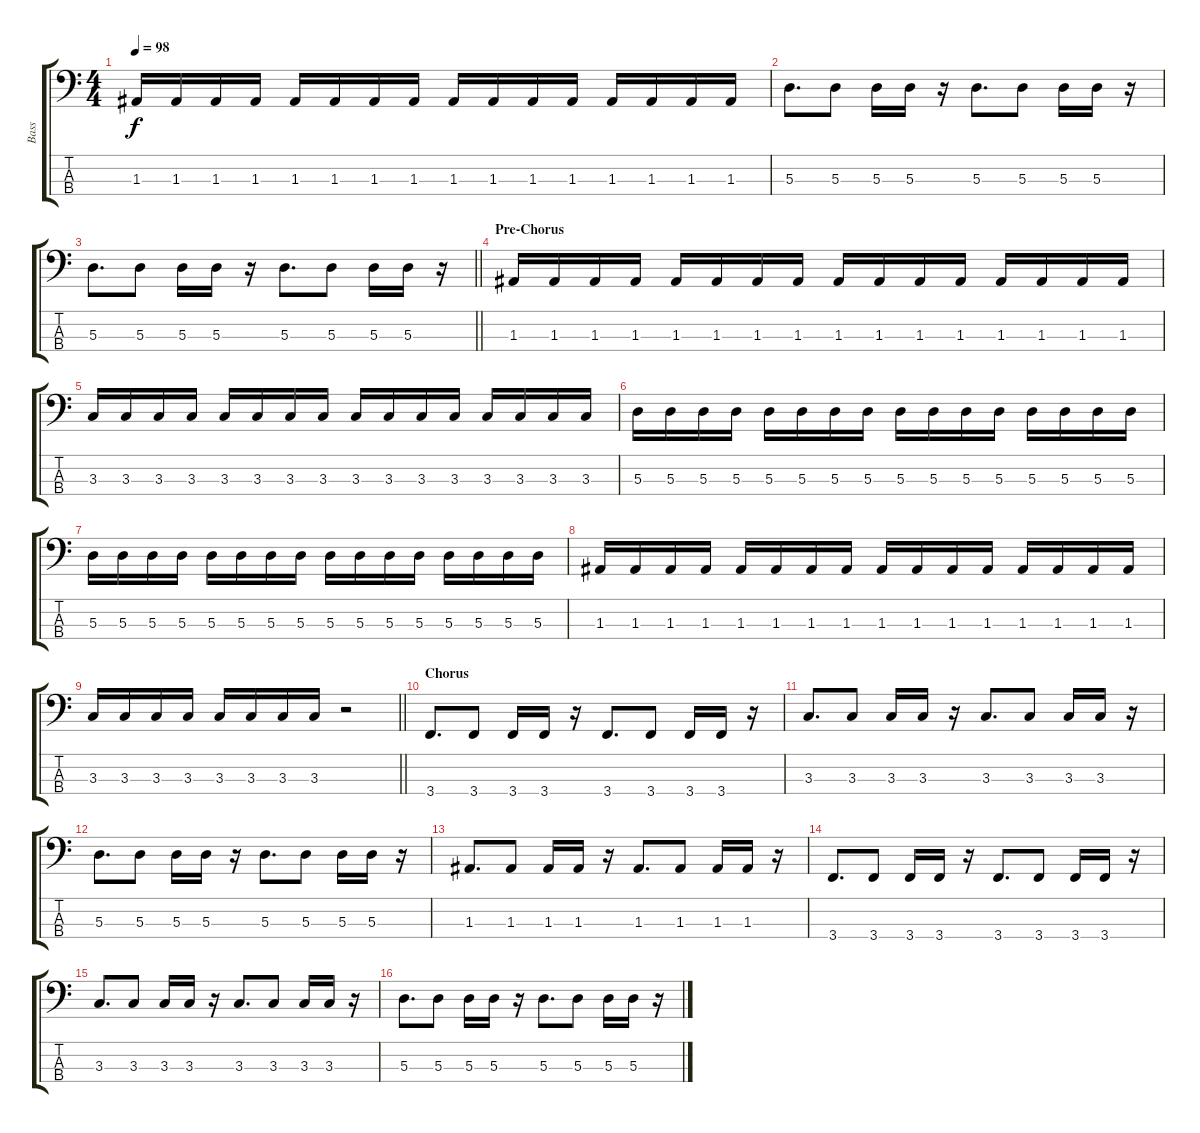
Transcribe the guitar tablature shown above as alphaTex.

\track ("Bass" "Bass") {instrument electricbassfinger}
\staff {score tabs}
\tuning (G2 D2 A1 D1) {hide}
\ts (4 4)
\tempo 98
\clef f4
\ks c
1.3.16{dy f} 1.3.16 1.3.16 1.3.16 1.3.16 1.3.16 1.3.16 1.3.16 1.3.16 1.3.16 1.3.16 1.3.16 1.3.16 1.3.16 1.3.16 1.3.16 |
5.3.8{d} 5.3.8 5.3.16 5.3.16 r.16 5.3.8{d} 5.3.8 5.3.16 5.3.16 r.16 |
\barLineRight lightlight
5.3.8{d} 5.3.8 5.3.16 5.3.16 r.16 5.3.8{d} 5.3.8 5.3.16 5.3.16 r.16 |
\section ("" "Pre-Chorus")
1.3.16 1.3.16 1.3.16 1.3.16 1.3.16 1.3.16 1.3.16 1.3.16 1.3.16 1.3.16 1.3.16 1.3.16 1.3.16 1.3.16 1.3.16 1.3.16 |
3.3.16 3.3.16 3.3.16 3.3.16 3.3.16 3.3.16 3.3.16 3.3.16 3.3.16 3.3.16 3.3.16 3.3.16 3.3.16 3.3.16 3.3.16 3.3.16 |
5.3.16 5.3.16 5.3.16 5.3.16 5.3.16 5.3.16 5.3.16 5.3.16 5.3.16 5.3.16 5.3.16 5.3.16 5.3.16 5.3.16 5.3.16 5.3.16 |
5.3.16 5.3.16 5.3.16 5.3.16 5.3.16 5.3.16 5.3.16 5.3.16 5.3.16 5.3.16 5.3.16 5.3.16 5.3.16 5.3.16 5.3.16 5.3.16 |
1.3.16 1.3.16 1.3.16 1.3.16 1.3.16 1.3.16 1.3.16 1.3.16 1.3.16 1.3.16 1.3.16 1.3.16 1.3.16 1.3.16 1.3.16 1.3.16 |
\barLineRight lightlight
3.3.16 3.3.16 3.3.16 3.3.16 3.3.16 3.3.16 3.3.16 3.3.16 r.2 |
\section ("" "Chorus")
3.4.8{d} 3.4.8 3.4.16 3.4.16 r.16 3.4.8{d} 3.4.8 3.4.16 3.4.16 r.16 |
3.3.8{d} 3.3.8 3.3.16 3.3.16 r.16 3.3.8{d} 3.3.8 3.3.16 3.3.16 r.16 |
5.3.8{d} 5.3.8 5.3.16 5.3.16 r.16 5.3.8{d} 5.3.8 5.3.16 5.3.16 r.16 |
1.3.8{d} 1.3.8 1.3.16 1.3.16 r.16 1.3.8{d} 1.3.8 1.3.16 1.3.16 r.16 |
3.4.8{d} 3.4.8 3.4.16 3.4.16 r.16 3.4.8{d} 3.4.8 3.4.16 3.4.16 r.16 |
3.3.8{d} 3.3.8 3.3.16 3.3.16 r.16 3.3.8{d} 3.3.8 3.3.16 3.3.16 r.16 |
5.3.8{d} 5.3.8 5.3.16 5.3.16 r.16 5.3.8{d} 5.3.8 5.3.16 5.3.16 r.16
